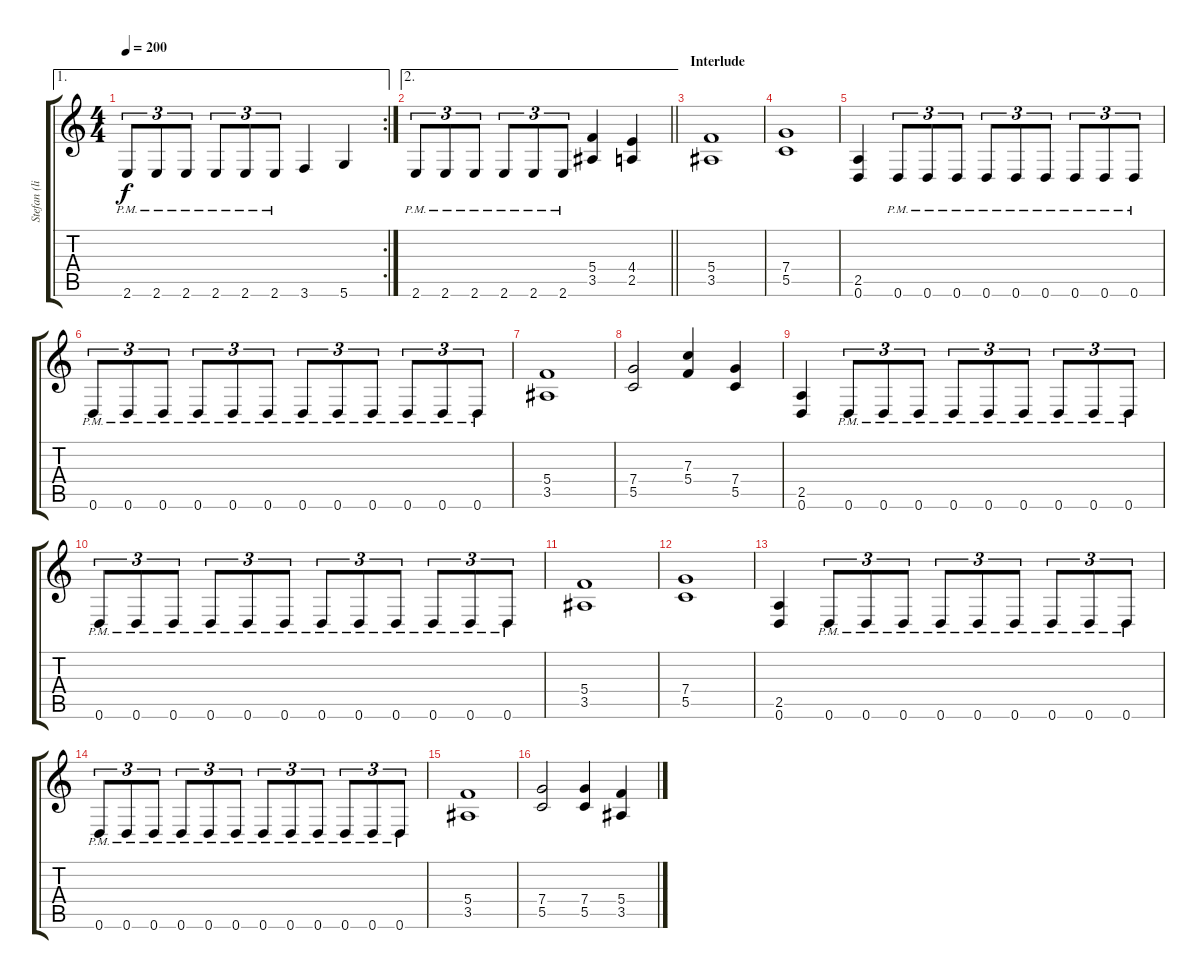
\track ("Stefan (live)" "Stefan (li") {instrument distortionguitar}
\staff {score tabs}
\tuning (D4 A3 F3 C3 G2 D2) {hide}
\ae 1
\rc 2
\ts (4 4)
\tempo 200
\clef g2
\ks c
2.6{pm}.8{tu (3 2) dy f} 2.6{pm}.8{tu (3 2)} 2.6{pm}.8{tu (3 2)} 2.6{pm}.8{tu (3 2)} 2.6{pm}.8{tu (3 2)} 2.6{pm}.8{tu (3 2)} 3.6.4 5.6.4 |
\ae 2
\barLineRight lightlight
2.6{pm}.8{tu (3 2)} 2.6{pm}.8{tu (3 2)} 2.6{pm}.8{tu (3 2)} 2.6{pm}.8{tu (3 2)} 2.6{pm}.8{tu (3 2)} 2.6{pm}.8{tu (3 2)} (5.4 3.5).4 (4.4 2.5).4 |
\section ("" "Interlude")
(5.4 3.5).1 |
(7.4 5.5).1 |
(2.5 0.6).4 0.6{pm}.8{tu (3 2)} 0.6{pm}.8{tu (3 2)} 0.6{pm}.8{tu (3 2)} 0.6{pm}.8{tu (3 2)} 0.6{pm}.8{tu (3 2)} 0.6{pm}.8{tu (3 2)} 0.6{pm}.8{tu (3 2)} 0.6{pm}.8{tu (3 2)} 0.6{pm}.8{tu (3 2)} |
0.6{pm}.8{tu (3 2)} 0.6{pm}.8{tu (3 2)} 0.6{pm}.8{tu (3 2)} 0.6{pm}.8{tu (3 2)} 0.6{pm}.8{tu (3 2)} 0.6{pm}.8{tu (3 2)} 0.6{pm}.8{tu (3 2)} 0.6{pm}.8{tu (3 2)} 0.6{pm}.8{tu (3 2)} 0.6{pm}.8{tu (3 2)} 0.6{pm}.8{tu (3 2)} 0.6{pm}.8{tu (3 2)} |
(5.4 3.5).1 |
(7.4 5.5).2 (7.3 5.4).4 (7.4 5.5).4 |
(2.5 0.6).4 0.6{pm}.8{tu (3 2)} 0.6{pm}.8{tu (3 2)} 0.6{pm}.8{tu (3 2)} 0.6{pm}.8{tu (3 2)} 0.6{pm}.8{tu (3 2)} 0.6{pm}.8{tu (3 2)} 0.6{pm}.8{tu (3 2)} 0.6{pm}.8{tu (3 2)} 0.6{pm}.8{tu (3 2)} |
0.6{pm}.8{tu (3 2)} 0.6{pm}.8{tu (3 2)} 0.6{pm}.8{tu (3 2)} 0.6{pm}.8{tu (3 2)} 0.6{pm}.8{tu (3 2)} 0.6{pm}.8{tu (3 2)} 0.6{pm}.8{tu (3 2)} 0.6{pm}.8{tu (3 2)} 0.6{pm}.8{tu (3 2)} 0.6{pm}.8{tu (3 2)} 0.6{pm}.8{tu (3 2)} 0.6{pm}.8{tu (3 2)} |
(5.4 3.5).1 |
(7.4 5.5).1 |
(2.5 0.6).4 0.6{pm}.8{tu (3 2)} 0.6{pm}.8{tu (3 2)} 0.6{pm}.8{tu (3 2)} 0.6{pm}.8{tu (3 2)} 0.6{pm}.8{tu (3 2)} 0.6{pm}.8{tu (3 2)} 0.6{pm}.8{tu (3 2)} 0.6{pm}.8{tu (3 2)} 0.6{pm}.8{tu (3 2)} |
0.6{pm}.8{tu (3 2)} 0.6{pm}.8{tu (3 2)} 0.6{pm}.8{tu (3 2)} 0.6{pm}.8{tu (3 2)} 0.6{pm}.8{tu (3 2)} 0.6{pm}.8{tu (3 2)} 0.6{pm}.8{tu (3 2)} 0.6{pm}.8{tu (3 2)} 0.6{pm}.8{tu (3 2)} 0.6{pm}.8{tu (3 2)} 0.6{pm}.8{tu (3 2)} 0.6{pm}.8{tu (3 2)} |
(5.4 3.5).1 |
(7.4 5.5).2 (7.4 5.5).4 (5.4 3.5).4
